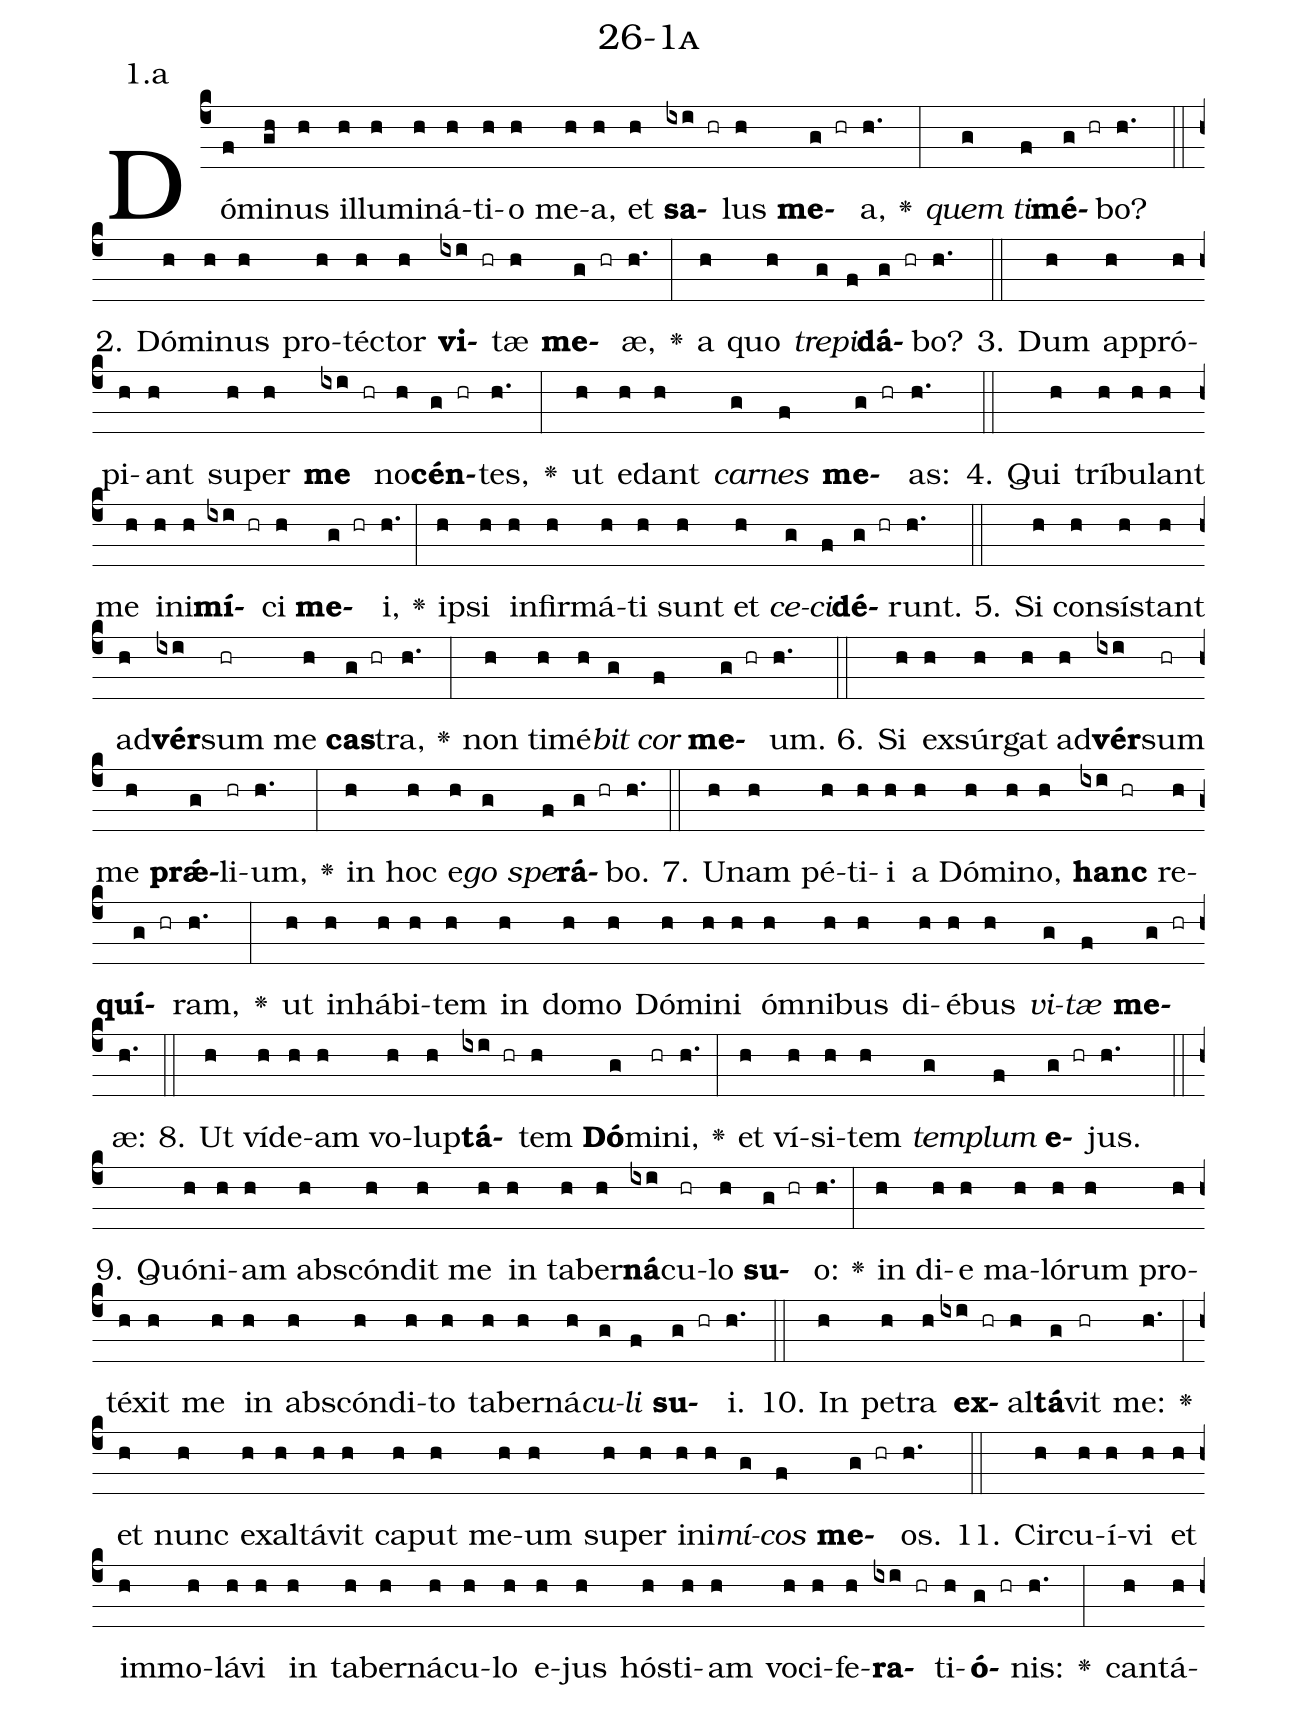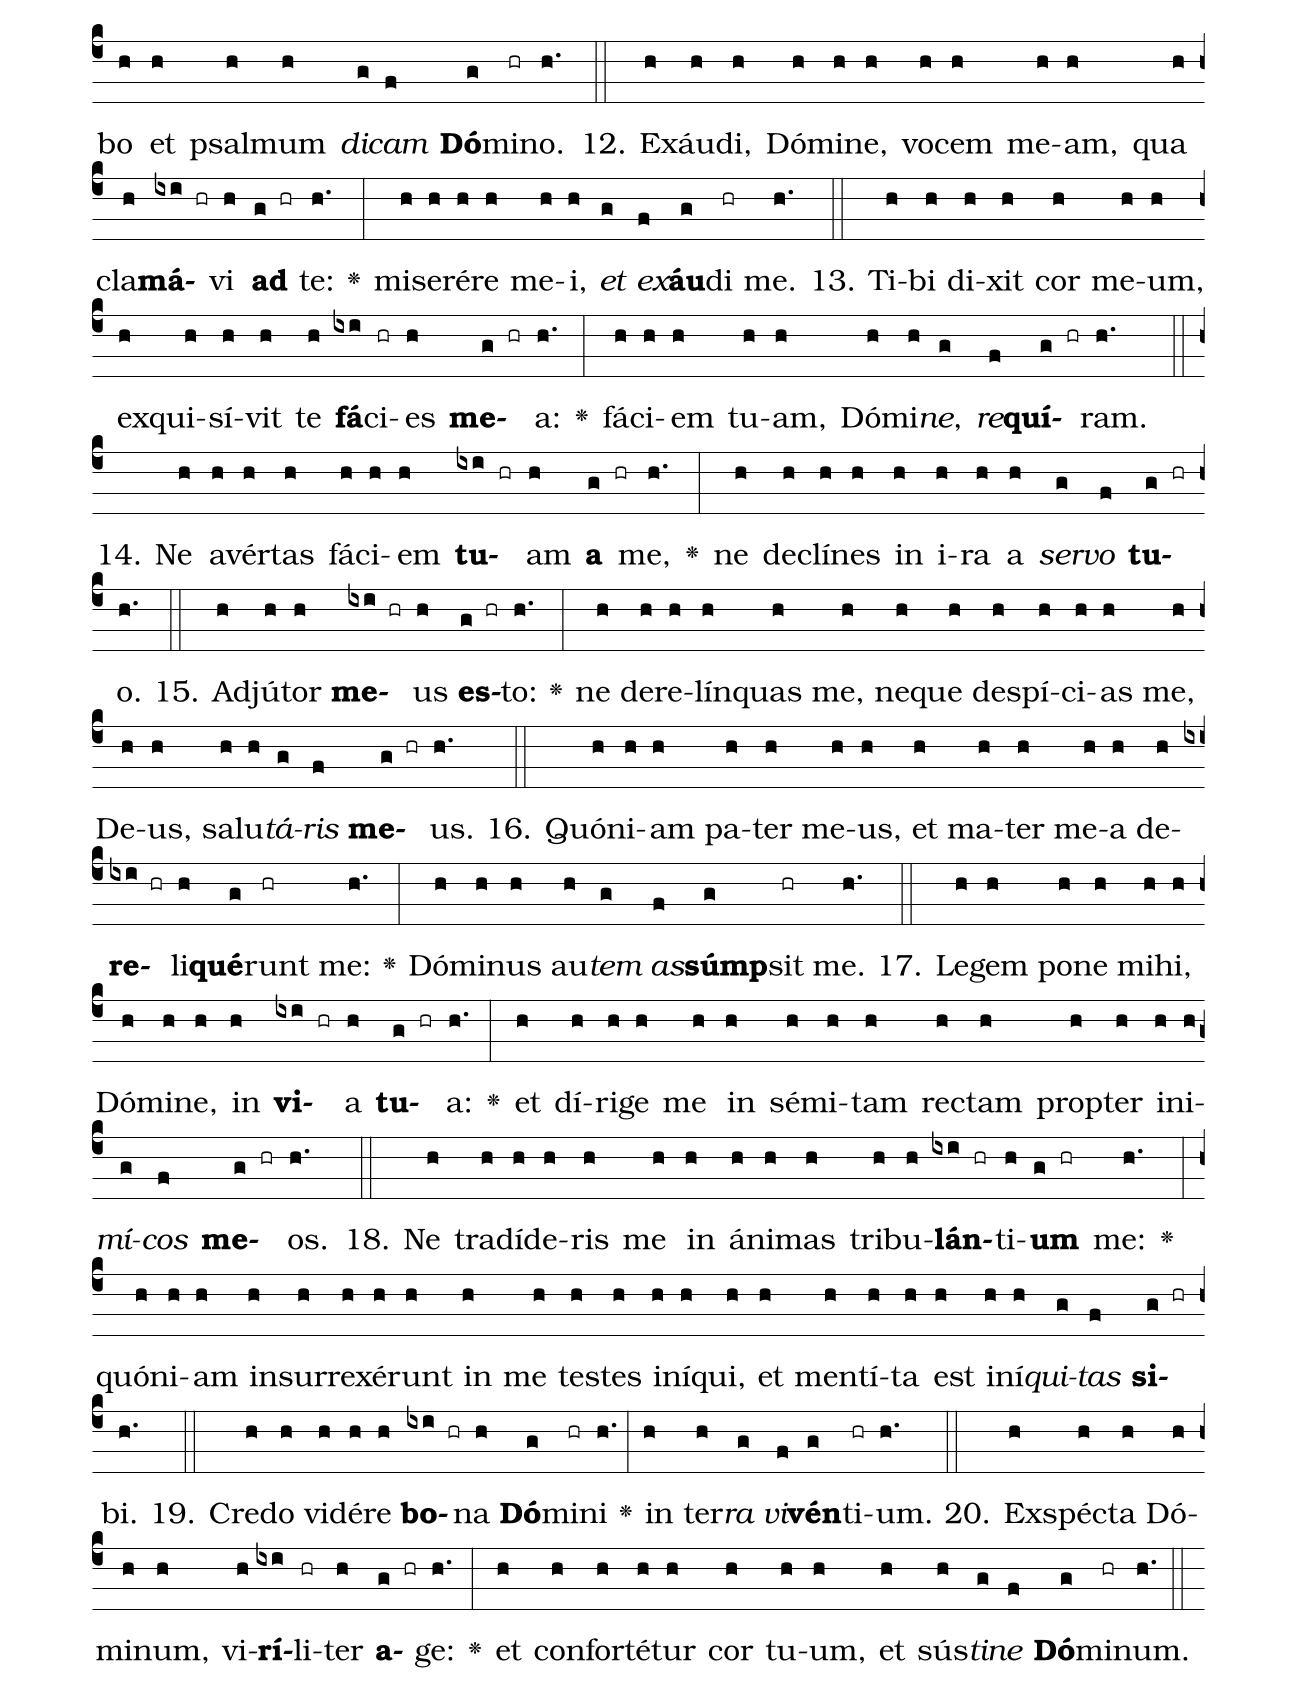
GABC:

name: 26-1a;
annotation: 1.a;
%%
(c4)Dó(f)mi(gh)nus(h) il(h)lu(h)mi(h)ná(h)ti(h)o(h) me(h)a,(h) et(h) <b>sa</b>(ixi hr)lus(h) <b>me</b>(g hr)a,(h.) <v>\greheightstar</v>(:) <i>quem</i>(g) <i>ti</i>(f)<b>mé</b>(g hr)bo?(h.) (::)
2. Dó(h)mi(h)nus(h) pro(h)téc(h)tor(h) <b>vi</b>(ixi hr)tæ(h) <b>me</b>(g hr)æ,(h.) <v>\greheightstar</v>(:) a(h) quo(h) <i>tre</i>(g)<i>pi</i>(f)<b>dá</b>(g hr)bo?(h.) (::)
3. Dum(h) ap(h)pró(h)pi(h)ant(h) su(h)per(h) <b>me</b>(ixi hr) no(h)<b>cén</b>(g hr)tes,(h.) <v>\greheightstar</v>(:) ut(h) e(h)dant(h) <i>car</i>(g)<i>nes</i>(f) <b>me</b>(g hr)as:(h.) (::)
4. Qui(h) trí(h)bu(h)lant(h) me(h) in(h)i(h)<b>mí</b>(ixi hr)ci(h) <b>me</b>(g hr)i,(h.) <v>\greheightstar</v>(:) ip(h)si(h) in(h)fir(h)má(h)ti(h) sunt(h) et(h) <i>ce</i>(g)<i>ci</i>(f)<b>dé</b>(g hr)runt.(h.) (::)
5. Si(h) con(h)sís(h)tant(h) ad(h)<b>vér</b>(ixi)sum(hr) me(h) <b>cas</b>(g hr)tra,(h.) <v>\greheightstar</v>(:) non(h) ti(h)mé(h)<i>bit</i>(g) <i>cor</i>(f) <b>me</b>(g hr)um.(h.) (::)
6. Si(h) ex(h)súr(h)gat(h) ad(h)<b>vér</b>(ixi)sum(hr) me(h) <b>prǽ</b>(g)li(hr)um,(h.) <v>\greheightstar</v>(:) in(h) hoc(h) e(h)<i>go</i>(g) <i>spe</i>(f)<b>rá</b>(g hr)bo.(h.) (::)
7. U(h)nam(h) pé(h)ti(h)i(h) a(h) Dó(h)mi(h)no,(h) <b>hanc</b>(ixi hr) re(h)<b>quí</b>(g hr)ram,(h.) <v>\greheightstar</v>(:) ut(h) in(h)há(h)bi(h)tem(h) in(h) do(h)mo(h) Dó(h)mi(h)ni(h) óm(h)ni(h)bus(h) di(h)é(h)bus(h) <i>vi</i>(g)<i>tæ</i>(f) <b>me</b>(g hr)æ:(h.) (::)
8. Ut(h) ví(h)de(h)am(h) vo(h)lup(h)<b>tá</b>(ixi hr)tem(h) <b>Dó</b>(g)mi(hr)ni,(h.) <v>\greheightstar</v>(:) et(h) ví(h)si(h)tem(h) <i>tem</i>(g)<i>plum</i>(f) <b>e</b>(g hr)jus.(h.) (::)
9. Quón(h)i(h)am(h) abs(h)cón(h)dit(h) me(h) in(h) ta(h)ber(h)<b>ná</b>(ixi)cu(hr)lo(h) <b>su</b>(g hr)o:(h.) <v>\greheightstar</v>(:) in(h) di(h)e(h) ma(h)ló(h)rum(h) pro(h)té(h)xit(h) me(h) in(h) abs(h)cón(h)di(h)to(h) ta(h)ber(h)ná(h)<i>cu</i>(g)<i>li</i>(f) <b>su</b>(g hr)i.(h.) (::)
10. In(h) pe(h)tra(h) <b>ex</b>(ixi hr)al(h)<b>tá</b>(g)vit(hr) me:(h.) <v>\greheightstar</v>(:) et(h) nunc(h) ex(h)al(h)tá(h)vit(h) ca(h)put(h) me(h)um(h) su(h)per(h) in(h)i(h)<i>mí</i>(g)<i>cos</i>(f) <b>me</b>(g hr)os.(h.) (::)
11. Cir(h)cu(h)í(h)vi(h) et(h) im(h)mo(h)lá(h)vi(h) in(h) ta(h)ber(h)ná(h)cu(h)lo(h) e(h)jus(h) hós(h)ti(h)am(h) vo(h)ci(h)fe(h)<b>ra</b>(ixi hr)ti(h)<b>ó</b>(g hr)nis:(h.) <v>\greheightstar</v>(:) can(h)tá(h)bo(h) et(h) psal(h)mum(h) <i>di</i>(g)<i>cam</i>(f) <b>Dó</b>(g)mi(hr)no.(h.) (::)
12. Ex(h)áu(h)di,(h) Dó(h)mi(h)ne,(h) vo(h)cem(h) me(h)am,(h) qua(h) cla(h)<b>má</b>(ixi hr)vi(h) <b>ad</b>(g hr) te:(h.) <v>\greheightstar</v>(:) mi(h)se(h)ré(h)re(h) me(h)i,(h) <i>et</i>(g) <i>ex</i>(f)<b>áu</b>(g)di(hr) me.(h.) (::)
13. Ti(h)bi(h) di(h)xit(h) cor(h) me(h)um,(h) ex(h)qui(h)sí(h)vit(h) te(h) <b>fá</b>(ixi)ci(hr)es(h) <b>me</b>(g hr)a:(h.) <v>\greheightstar</v>(:) fá(h)ci(h)em(h) tu(h)am,(h) Dó(h)mi(h)<i>ne</i>,(g) <i>re</i>(f)<b>quí</b>(g hr)ram.(h.) (::)
14. Ne(h) a(h)vér(h)tas(h) fá(h)ci(h)em(h) <b>tu</b>(ixi hr)am(h) <b>a</b>(g hr) me,(h.) <v>\greheightstar</v>(:) ne(h) de(h)clí(h)nes(h) in(h) i(h)ra(h) a(h) <i>ser</i>(g)<i>vo</i>(f) <b>tu</b>(g hr)o.(h.) (::)
15. Ad(h)jú(h)tor(h) <b>me</b>(ixi hr)us(h) <b>es</b>(g hr)to:(h.) <v>\greheightstar</v>(:) ne(h) de(h)re(h)lín(h)quas(h) me,(h) ne(h)que(h) de(h)spí(h)ci(h)as(h) me,(h) De(h)us,(h) sa(h)lu(h)<i>tá</i>(g)<i>ris</i>(f) <b>me</b>(g hr)us.(h.) (::)
16. Quón(h)i(h)am(h) pa(h)ter(h) me(h)us,(h) et(h) ma(h)ter(h) me(h)a(h) de(h)<b>re</b>(ixi hr)li(h)<b>qué</b>(g)runt(hr) me:(h.) <v>\greheightstar</v>(:) Dó(h)mi(h)nus(h) au(h)<i>tem</i>(g) <i>as</i>(f)<b>súmp</b>(g)sit(hr) me.(h.) (::)
17. Le(h)gem(h) po(h)ne(h) mi(h)hi,(h) Dó(h)mi(h)ne,(h) in(h) <b>vi</b>(ixi hr)a(h) <b>tu</b>(g hr)a:(h.) <v>\greheightstar</v>(:) et(h) dí(h)ri(h)ge(h) me(h) in(h) sé(h)mi(h)tam(h) rec(h)tam(h) prop(h)ter(h) in(h)i(h)<i>mí</i>(g)<i>cos</i>(f) <b>me</b>(g hr)os.(h.) (::)
18. Ne(h) tra(h)dí(h)de(h)ris(h) me(h) in(h) á(h)ni(h)mas(h) tri(h)bu(h)<b>lán</b>(ixi hr)ti(h)<b>um</b>(g hr) me:(h.) <v>\greheightstar</v>(:) quón(h)i(h)am(h) in(h)sur(h)re(h)xé(h)runt(h) in(h) me(h) tes(h)tes(h) in(h)í(h)qui,(h) et(h) men(h)tí(h)ta(h) est(h) in(h)í(h)<i>qui</i>(g)<i>tas</i>(f) <b>si</b>(g hr)bi.(h.) (::)
19. Cre(h)do(h) vi(h)dé(h)re(h) <b>bo</b>(ixi hr)na(h) <b>Dó</b>(g)mi(hr)ni(h.) <v>\greheightstar</v>(:) in(h) ter(h)<i>ra</i>(g) <i>vi</i>(f)<b>vén</b>(g)ti(hr)um.(h.) (::)
20. Ex(h)spéc(h)ta(h) Dó(h)mi(h)num,(h) vi(h)<b>rí</b>(ixi)li(hr)ter(h) <b>a</b>(g hr)ge:(h.) <v>\greheightstar</v>(:) et(h) con(h)for(h)té(h)tur(h) cor(h) tu(h)um,(h) et(h) sús(h)<i>ti</i>(g)<i>ne</i>(f) <b>Dó</b>(g)mi(hr)num.(h.) (::)
